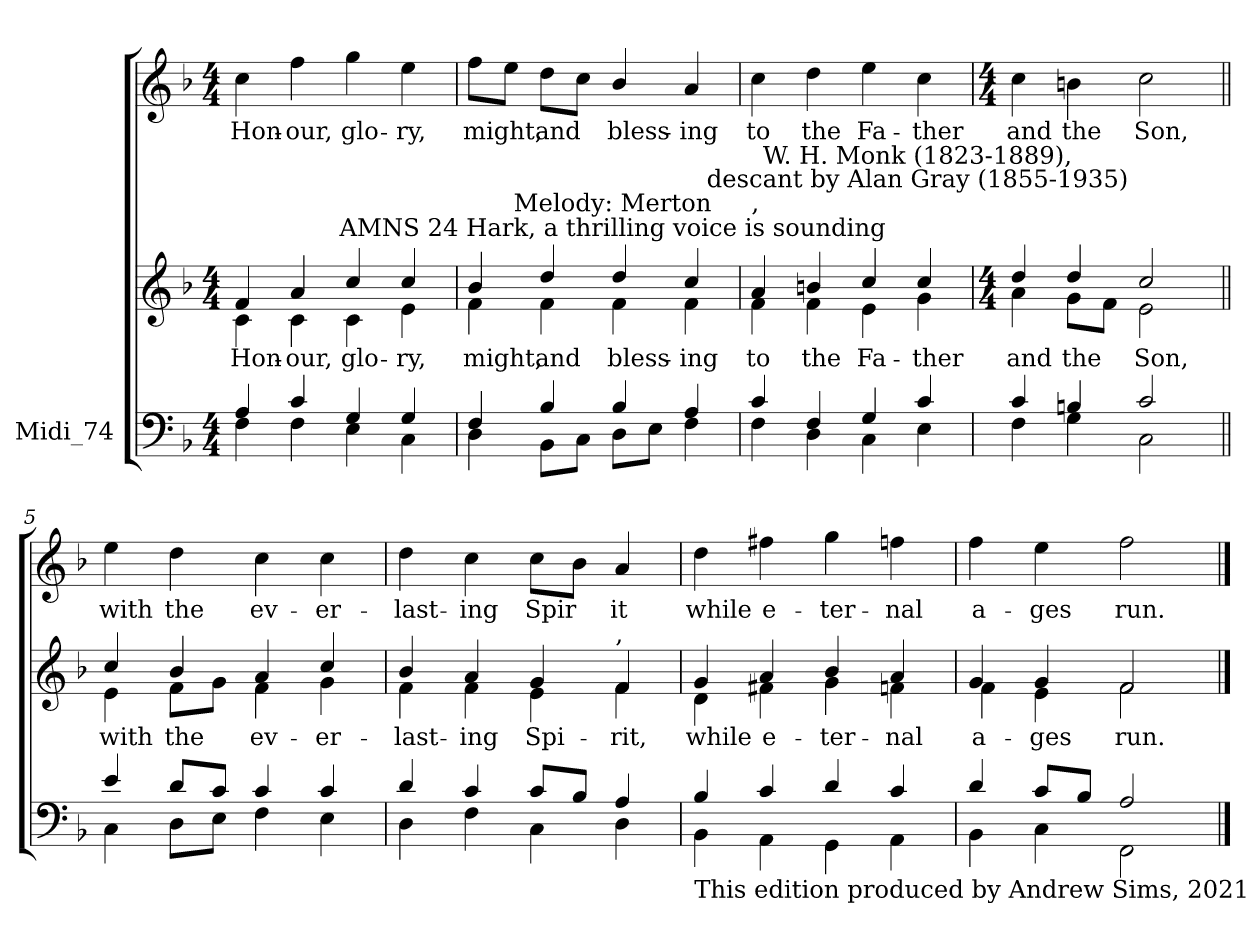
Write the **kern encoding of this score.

**kern	**kern	**text	**kern	**text
*part3	*part2	*part2	*part1	*part1
*staff3	*staff2	*staff2	*staff1	*staff1
*I"Midi_74	*	*	*	*
*clefF4	*clefG2	*	*clefG2	*
*k[b-]	*k[b-]	*	*k[b-]	*
*F:	*F:	*	*F:	*
*M4/4	*M4/4	*	*M4/4	*
=1	=1	=1	=1	=1
*^	*	*	*	*
!	!	!LO:TX:a:cj:t=Latin, tr.\nE. Caswall (1814-1878)	!	!	!
!	!	!	!LO:LY:b	!	!LO:LY:b
*	*	*^	*	*	*
4A/	4F\	4f/	4c\	Hon-	4cc	Hon-
!	!	!	!	!LO:LY:b	!	!LO:LY:b
4c/	4F\	4a/	4c\	-our,	4ff	-our,
!	!	!	!	!LO:LY:b	!	!LO:LY:b
4G/	4E\	4cc/	4c\	glo-	4gg	glo-
!	!	!	!	!LO:LY:b	!	!LO:LY:b
4G/	4C\	4cc/	4e\	-ry,	4ee	-ry,
=2	=2	=2	=2	=2	=2	=2
!	!	!	!	!LO:LY:b	!	!LO:LY:b
4F/	4D\	4b-/	4f\	might,	8ffL	might,
.	.	.	.	.	8eeJ	.
!	!	!	!	!LO:LY:b	!	!LO:LY:b
4B-/	8BB-\L	4dd/	4f\	and	8ddL	and
.	8C\J	.	.	.	8ccJ	.
!	!	!LO:TX:a:cj:t=AMNS 24 Hark, a thrilling voice is sounding	!	!	!	!
!	!	!LO:TX:a:cj:t=Melody&colon; Merton	!	!	!	!
!	!	!	!	!LO:LY:b	!	!LO:LY:b
4B-/	8D\L	4dd/	4f\	bless-	4b-/	bless-
.	8E\J	.	.	.	.	.
!	!	!	!	!LO:LY:b	!	!LO:LY:b
4A/	4F\	4cc/	4f\	-ing	4a	-ing
=3	=3	=3	=3	=3	=3	=3
!	!	!LO:TX:a:t=,	!	!	!	!
!	!	!	!	!LO:LY:b	!	!LO:LY:b
4c/	4F\	4a/	4f\	to	4cc	to
!	!	!	!	!LO:LY:b	!	!LO:LY:b
4F/	4D\	4bn/	4f\	the	4dd	the
!	!	!	!	!LO:LY:b	!	!LO:LY:b
4G/	4C\	4cc/	4e\	Fa-	4ee	Fa-
!	!	!LO:TX:a:cj:t=W. H. Monk (1823-1889),\ndescant by Alan Gray (1855-1935)	!	!	!	!
!	!	!	!	!LO:LY:b	!	!LO:LY:b
4c/	4E\	4cc/	4g\	-ther	4cc	-ther
!!LO:LB:g=z
=4	=4	=4	=4	=4	=4	=4
*	*	*M4/4	*	*	*M4/4	*
!	!	!	!	!LO:LY:b	!	!LO:LY:b
4c/	4F\	4dd/	4a\	and	4cc	and
!	!	!	!	!LO:LY:b	!	!LO:LY:b
4Bn/	4G\	4dd/	8g\L	the	4bn	the
.	.	.	8f\J	.	.	.
!	!	!	!	!LO:LY:b	!	!LO:LY:b
2c/	2C\	2cc/	2e\	Son,	2cc	Son,
=5||	=5||	=5||	=5||	=5||	=5||	=5||
!	!	!	!	!LO:LY:b	!	!LO:LY:b
4e/	4C\	4cc/	4e\	with	4ee	with
!	!	!	!	!LO:LY:b	!	!LO:LY:b
8d/L	8D\L	4b-/	8f\L	the	4dd	the
8c/J	8E\J	.	8g\J	.	.	.
!	!	!	!	!LO:LY:b	!	!LO:LY:b
4c/	4F\	4a/	4f\	ev-	4cc	ev-
!	!	!	!	!LO:LY:b	!	!LO:LY:b
4c/	4E\	4cc/	4g\	-er-	4cc	-er-
=6	=6	=6	=6	=6	=6	=6
!	!	!	!	!LO:LY:b	!	!LO:LY:b
4d/	4D\	4b-/	4f\	-last-	4dd	-last-
!	!	!	!	!LO:LY:b	!	!LO:LY:b
4c/	4F\	4a/	4f\	-ing	4cc	-ing
!	!	!	!	!LO:LY:b	!	!LO:LY:b
8c/L	4C\	4g/	4e\	Spi-	8ccL	Spir
8B-/J	.	.	.	.	8b-J	.
!	!	!LO:TX:a:t=,	!	!	!	!
!	!	!	!	!LO:LY:b	!	!LO:LY:b
4A/	4D\	4f/	4f\	-rit,	4a	it
!!LO:LB:g=z
=7	=7	=7	=7	=7	=7	=7
!LO:TX:b:t=This edition produced by Andrew Sims, 2021	!	!	!	!	!	!
!	!	!	!	!LO:LY:b	!	!LO:LY:b
4B-/	4BB-\	4g/	4d\	while	4dd	while
!	!	!	!	!LO:LY:b	!	!LO:LY:b
4c/	4AA\	4a/	4f#X\	e-	4ff#X	e-
!	!	!	!	!LO:LY:b	!	!LO:LY:b
4d/	4GG\	4b-/	4g\	-ter-	4gg	-ter-
!	!	!	!	!LO:LY:b	!	!LO:LY:b
4c/	4AA\	4a/	4fn\	-nal	4ffn	-nal
=8	=8	=8	=8	=8	=8	=8
!	!	!	!	!LO:LY:b	!	!LO:LY:b
4d/	4BB-\	4g/	4f\	a-	4ff	a-
!	!	!	!	!LO:LY:b	!	!LO:LY:b
8c/L	4C\	4g/	4e\	-ges	4ee	-ges
8B-/J	.	.	.	.	.	.
!	!	!	!	!LO:LY:b	!	!LO:LY:b
2A/	2FF\	2f/	2f\	run.	2ff	run.
*v	*v	*	*	*	*	*
*	*v	*v	*	*	*
==	==	==	==	==
*-	*-	*-	*-	*-
